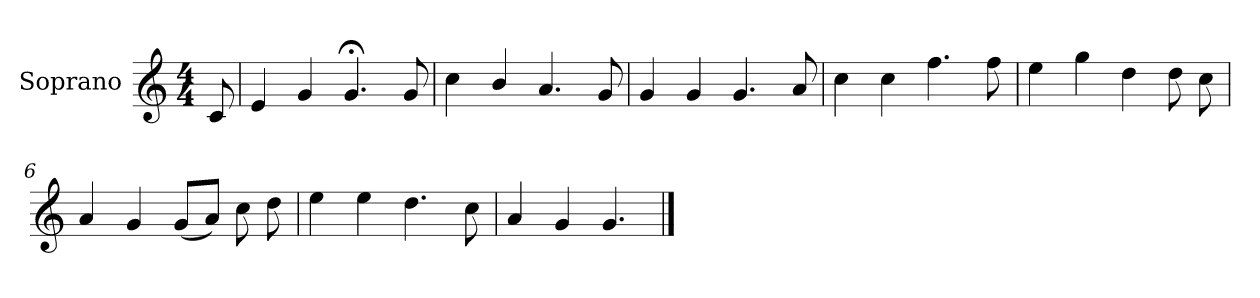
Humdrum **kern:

**kern
*part1
*staff1
*I"Soprano
*I'S.
*clefG2
*k[]
*M4/4
*MM80
=
8c/
=1
4e/
4g/
4.g;</
8g/
=2
4cc\
4b/
4.a/
8g/
=3
4g/
4g/
4.g/
8a/
=4
4cc\
4cc\
4.ff\
8ff\
!!LO:LB:g=z
=5
4ee\
4gg\
4dd\
8dd\
8cc\
=6
4a/
4g/
(<8g/L
8a/J)
8cc\
8dd\
=7
4ee\
4ee\
4.dd\
8cc\
=8
4a/
4g/
4.g/
==
*-
